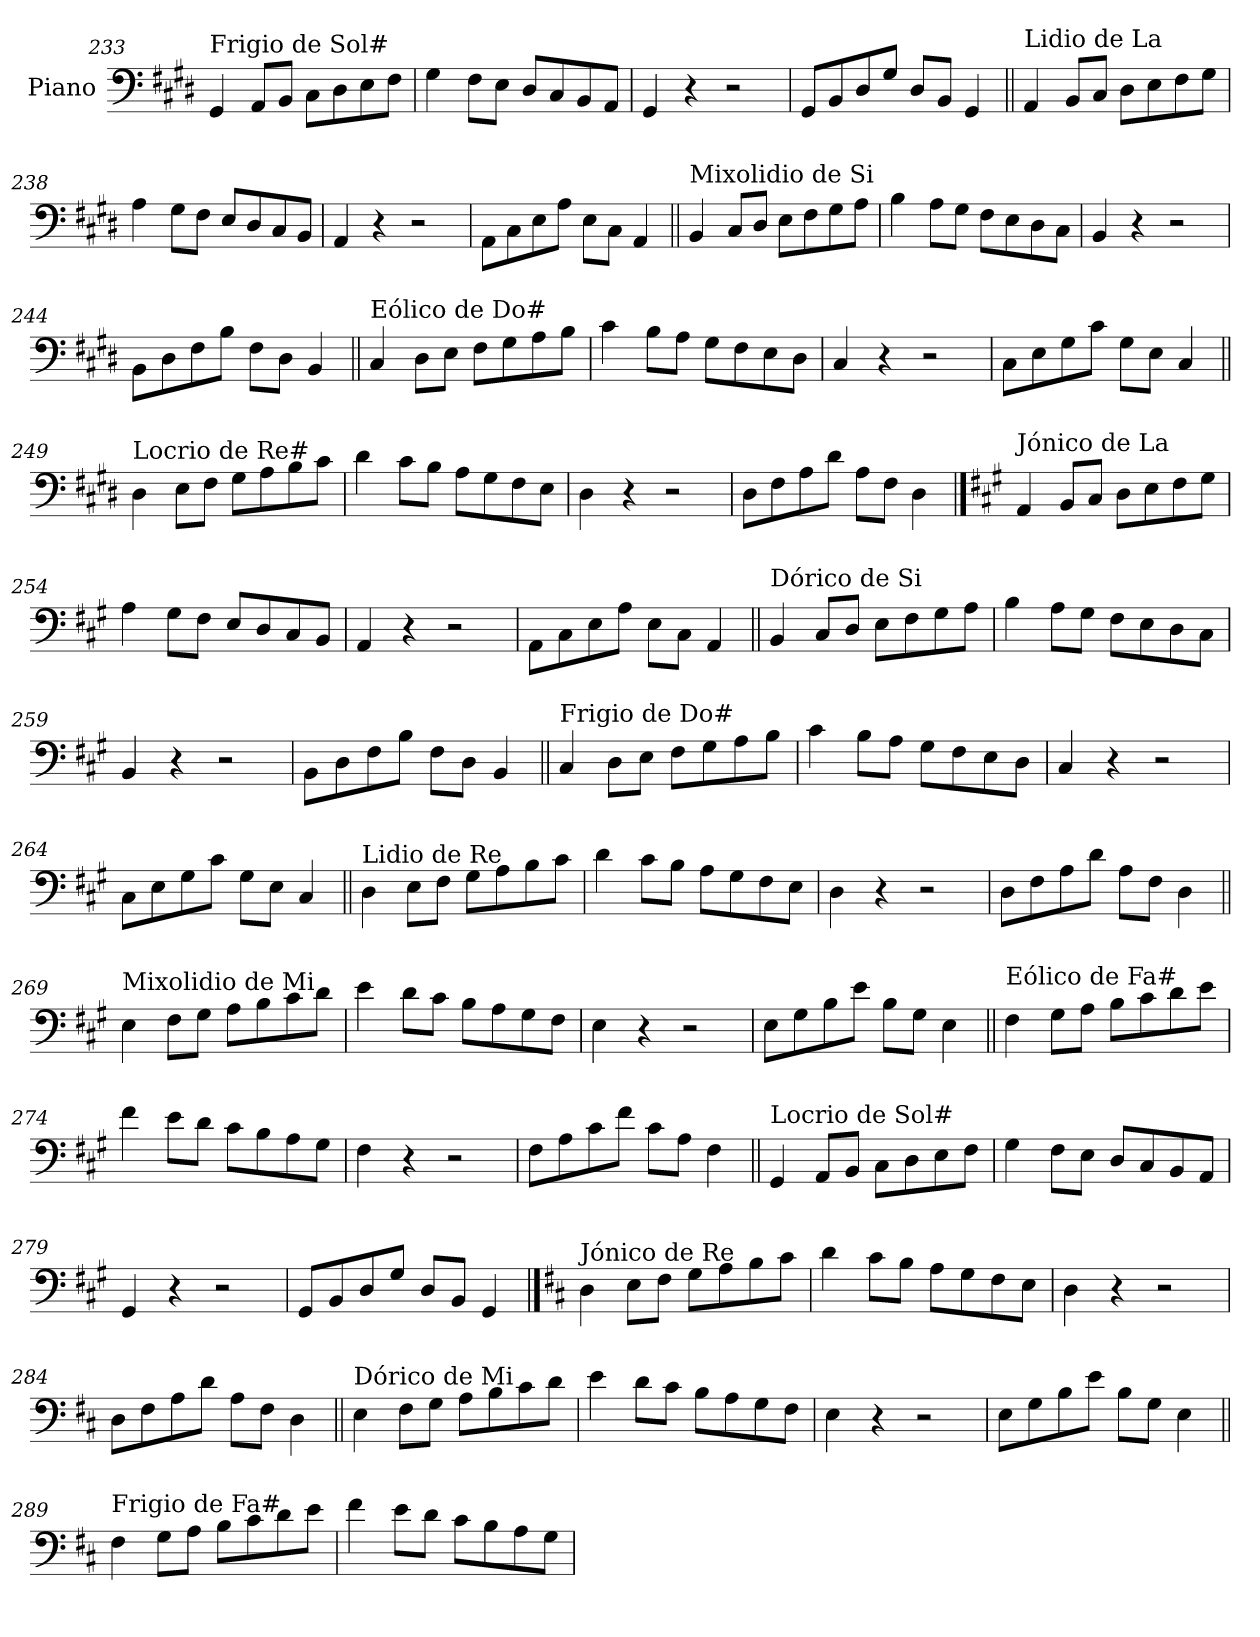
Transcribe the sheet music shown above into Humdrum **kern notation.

**kern
*part1
*staff1
*I"Piano
*I'Pno.
!!LO:LB:g=z
*clefF4
*k[f#c#g#d#]
=233
!LO:TX:a:t=Frigio de Sol#
4GG#/
8AA/L
8BB/J
8C#\L
8D#\
8E\
8F#\J
=234
4G#\
8F#\L
8E\J
8D#/L
8C#/
8BB/
8AA/J
=235
4GG#/
4r
2r
=236
8GG#/L
8BB/
8D#/
8G#/J
8D#/L
8BB/J
4GG#/
!!LO:LB:g=z
=237||
!LO:TX:a:t=Lidio de La
4AA/
8BB/L
8C#/J
8D#\L
8E\
8F#\
8G#\J
=238
4A\
8G#\L
8F#\J
8E/L
8D#/
8C#/
8BB/J
=239
4AA/
4r
2r
=240
8AA\L
8C#\
8E\
8A\J
8E\L
8C#\J
4AA/
!!LO:LB:g=z
=241||
!LO:TX:a:t=Mixolidio de Si
4BB/
8C#/L
8D#/J
8E\L
8F#\
8G#\
8A\J
=242
4B\
8A\L
8G#\J
8F#\L
8E\
8D#\
8C#\J
=243
4BB/
4r
2r
=244
8BB\L
8D#\
8F#\
8B\J
8F#\L
8D#\J
4BB/
!!LO:LB:g=z
=245||
!LO:TX:a:t=Eólico de Do#
4C#/
8D#\L
8E\J
8F#\L
8G#\
8A\
8B\J
=246
4c#\
8B\L
8A\J
8G#\L
8F#\
8E\
8D#\J
=247
4C#/
4r
2r
=248
8C#\L
8E\
8G#\
8c#\J
8G#\L
8E\J
4C#/
!!LO:LB:g=z
=249||
!LO:TX:a:t=Locrio de Re#
4D#\
8E\L
8F#\J
8G#\L
8A\
8B\
8c#\J
=250
4d#\
8c#\L
8B\J
8A\L
8G#\
8F#\
8E\J
=251
4D#\
4r
2r
=252
8D#\L
8F#\
8A\
8d#\J
8A\L
8F#\J
4D#\
!!LO:PB:g=z
==253
*k[f#c#g#]
!LO:TX:a:t=Jónico de La
4AA/
8BB/L
8C#/J
8D\L
8E\
8F#\
8G#\J
=254
4A\
8G#\L
8F#\J
8E/L
8D/
8C#/
8BB/J
=255
4AA/
4r
2r
=256
8AA\L
8C#\
8E\
8A\J
8E\L
8C#\J
4AA/
!!LO:LB:g=z
=257||
!LO:TX:a:t=Dórico de Si
4BB/
8C#/L
8D/J
8E\L
8F#\
8G#\
8A\J
=258
4B\
8A\L
8G#\J
8F#\L
8E\
8D\
8C#\J
=259
4BB/
4r
2r
=260
8BB\L
8D\
8F#\
8B\J
8F#\L
8D\J
4BB/
!!LO:LB:g=z
=261||
!LO:TX:a:t=Frigio de Do#
4C#/
8D\L
8E\J
8F#\L
8G#\
8A\
8B\J
=262
4c#\
8B\L
8A\J
8G#\L
8F#\
8E\
8D\J
=263
4C#/
4r
2r
=264
8C#\L
8E\
8G#\
8c#\J
8G#\L
8E\J
4C#/
!!LO:LB:g=z
=265||
!LO:TX:a:t=Lidio de Re
4D\
8E\L
8F#\J
8G#\L
8A\
8B\
8c#\J
=266
4d\
8c#\L
8B\J
8A\L
8G#\
8F#\
8E\J
=267
4D\
4r
2r
=268
8D\L
8F#\
8A\
8d\J
8A\L
8F#\J
4D\
!!LO:LB:g=z
=269||
!LO:TX:a:t=Mixolidio de Mi
4E\
8F#\L
8G#\J
8A\L
8B\
8c#\
8d\J
=270
4e\
8d\L
8c#\J
8B\L
8A\
8G#\
8F#\J
=271
4E\
4r
2r
=272
8E\L
8G#\
8B\
8e\J
8B\L
8G#\J
4E\
!!LO:LB:g=z
=273||
!LO:TX:a:t=Eólico de Fa#
4F#\
8G#\L
8A\J
8B\L
8c#\
8d\
8e\J
=274
4f#\
8e\L
8d\J
8c#\L
8B\
8A\
8G#\J
=275
4F#\
4r
2r
=276
8F#\L
8A\
8c#\
8f#\J
8c#\L
8A\J
4F#\
!!LO:LB:g=z
=277||
!LO:TX:a:t=Locrio de Sol#
4GG#/
8AA/L
8BB/J
8C#\L
8D\
8E\
8F#\J
=278
4G#\
8F#\L
8E\J
8D/L
8C#/
8BB/
8AA/J
=279
4GG#/
4r
2r
=280
8GG#/L
8BB/
8D/
8G#/J
8D/L
8BB/J
4GG#/
!!LO:PB:g=z
==281
*k[f#c#]
!LO:TX:a:t=Jónico de Re
4D\
8E\L
8F#\J
8G\L
8A\
8B\
8c#\J
=282
4d\
8c#\L
8B\J
8A\L
8G\
8F#\
8E\J
=283
4D\
4r
2r
=284
8D\L
8F#\
8A\
8d\J
8A\L
8F#\J
4D\
!!LO:LB:g=z
=285||
!LO:TX:a:t=Dórico de Mi
4E\
8F#\L
8G\J
8A\L
8B\
8c#\
8d\J
=286
4e\
8d\L
8c#\J
8B\L
8A\
8G\
8F#\J
=287
4E\
4r
2r
=288
8E\L
8G\
8B\
8e\J
8B\L
8G\J
4E\
!!LO:LB:g=z
=289||
!LO:TX:a:t=Frigio de Fa#
4F#\
8G\L
8A\J
8B\L
8c#\
8d\
8e\J
=290
4f#\
8e\L
8d\J
8c#\L
8B\
8A\
8G\J
=
*-
